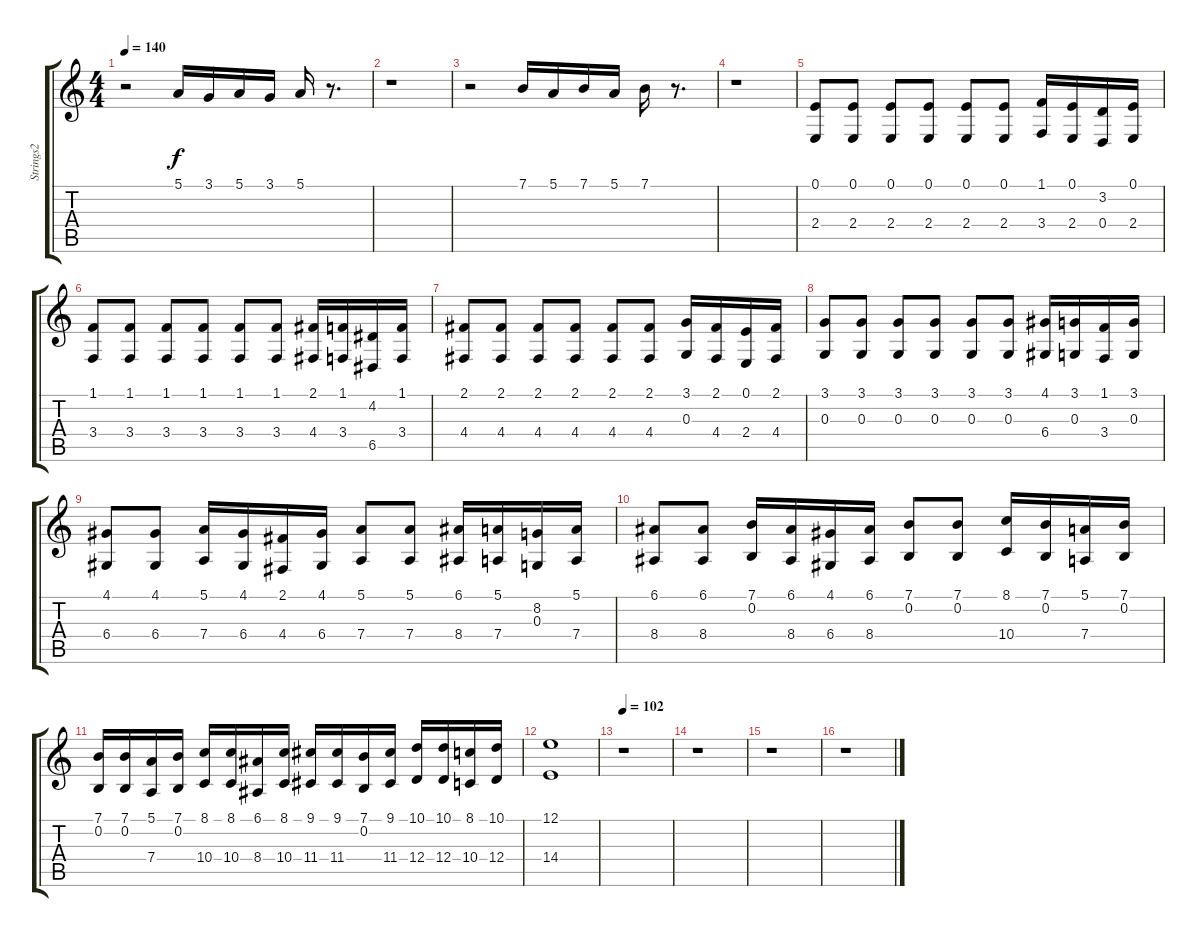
\track ("Strings2" "Strings2") {instrument stringensemble1}
\staff {score tabs}
\tuning (E4 B3 G3 D3 A2 E2) {hide}
\ts (4 4)
\tempo 140
\clef g2
\ks c
r.2{dy f} 5.1.16 3.1.16 5.1.16 3.1.16 5.1.16 r.8{d} |
r.1 |
r.2 7.1.16 5.1.16 7.1.16 5.1.16 7.1.16 r.8{d} |
r.1 |
(0.1 2.4).8{volume 12 balance 8} (0.1 2.4).8 (0.1 2.4).8 (0.1 2.4).8 (0.1 2.4).8 (0.1 2.4).8 (1.1 3.4).16 (0.1 2.4).16 (3.2 0.4).16 (0.1 2.4).16 |
(1.1 3.4).8 (1.1 3.4).8 (1.1 3.4).8 (1.1 3.4).8 (1.1 3.4).8 (1.1 3.4).8 (2.1 4.4).16 (1.1 3.4).16 (4.2 6.5).16 (1.1 3.4).16 |
(2.1 4.4).8 (2.1 4.4).8 (2.1 4.4).8 (2.1 4.4).8 (2.1 4.4).8 (2.1 4.4).8 (3.1 0.3).16 (2.1 4.4).16 (0.1 2.4).16 (2.1 4.4).16 |
(3.1 0.3).8 (3.1 0.3).8 (3.1 0.3).8 (3.1 0.3).8 (3.1 0.3).8 (3.1 0.3).8 (4.1 6.4).16 (3.1 0.3).16 (1.1 3.4).16 (3.1 0.3).16 |
(4.1 6.4).8 (4.1 6.4).8 (5.1 7.4).16 (4.1 6.4).16 (2.1 4.4).16 (4.1 6.4).16 (5.1 7.4).8 (5.1 7.4).8 (6.1 8.4).16 (5.1 7.4).16 (8.2 0.3).16 (5.1 7.4).16 |
(6.1 8.4).8 (6.1 8.4).8 (7.1 0.2).16 (6.1 8.4).16 (4.1 6.4).16 (6.1 8.4).16 (7.1 0.2).8 (7.1 0.2).8 (8.1 10.4).16 (7.1 0.2).16 (5.1 7.4).16 (7.1 0.2).16 |
(7.1 0.2).16 (7.1 0.2).16 (5.1 7.4).16 (7.1 0.2).16 (8.1 10.4).16 (8.1 10.4).16 (6.1 8.4).16 (8.1 10.4).16 (9.1 11.4).16 (9.1 11.4).16 (7.1 0.2).16 (9.1 11.4).16 (10.1 12.4).16 (10.1 12.4).16 (8.1 10.4).16 (10.1 12.4).16 |
(12.1 14.4).1 |
\tempo 102
r.1 |
r.1 |
r.1 |
r.1
